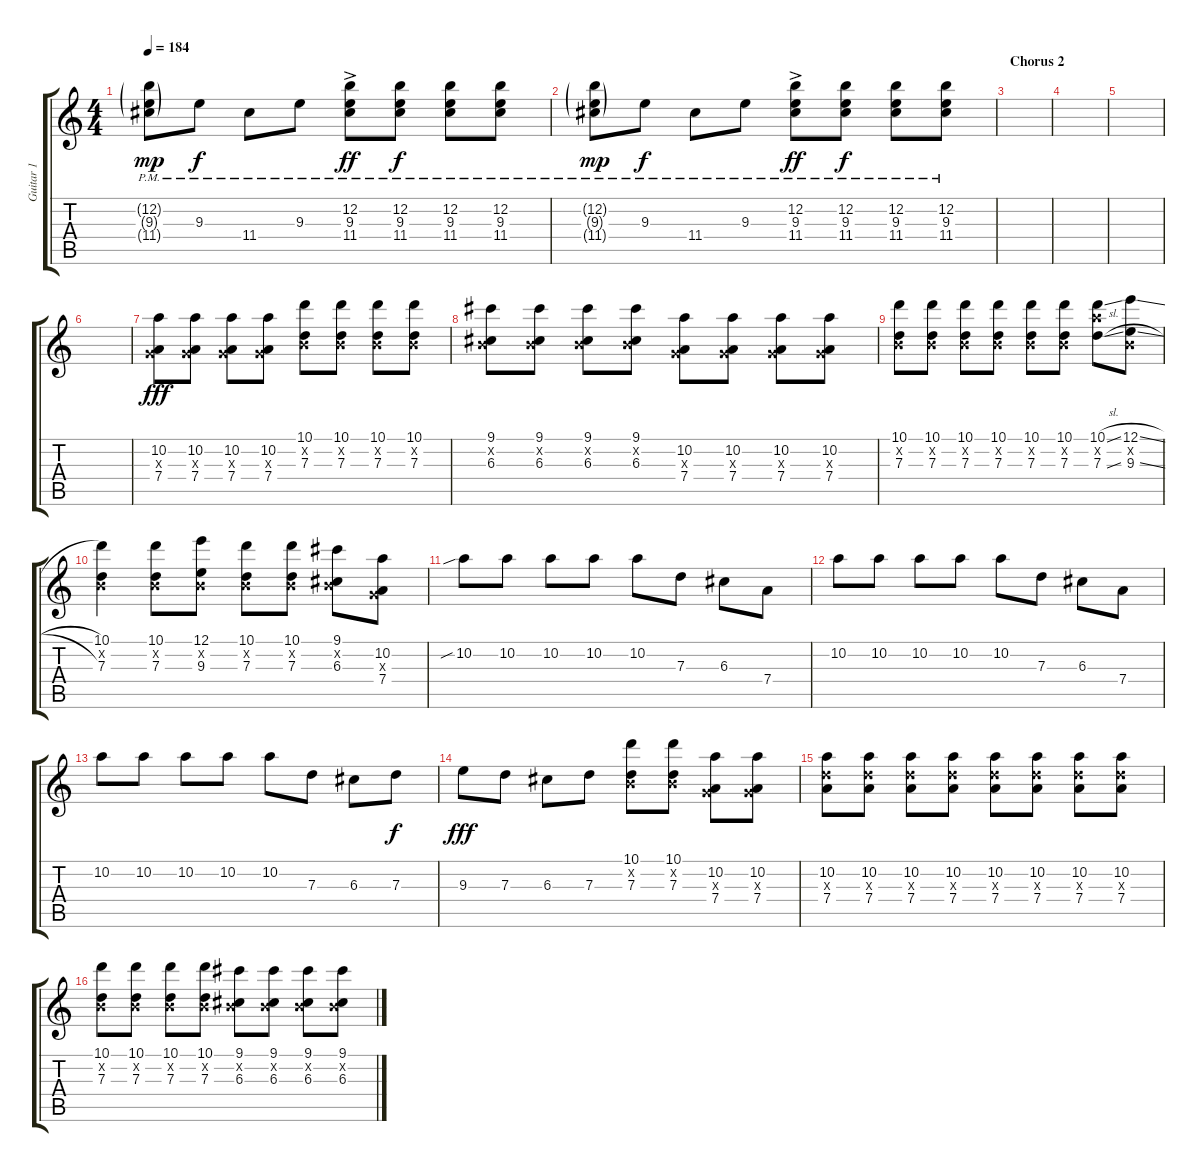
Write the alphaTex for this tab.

\track ("Guitar 1" "Guitar 1") {instrument overdrivenguitar}
\staff {score tabs}
\tuning (E4 B3 G3 D3 A2 D2) {hide}
\ts (4 4)
\tempo 184
\clef g2
\ks c
(12.2{g} 9.3{g} 11.4{g pm}).8{dy mp} 9.3{pm}.8{dy f} 11.4{pm}.8 9.3{pm}.8 (12.2{ac pm} 9.3{ac} 11.4{ac}).8{dy ff} (12.2 9.3{pm} 11.4).8{dy f} (12.2{pm} 9.3 11.4{pm}).8 (12.2 9.3{pm} 11.4).8 |
(12.2{g} 9.3{g} 11.4{g pm}).8{dy mp} 9.3{pm}.8{dy f} 11.4{pm}.8 9.3{pm}.8 (12.2{ac pm} 9.3{ac} 11.4{ac}).8{dy ff} (12.2 9.3{pm} 11.4).8{dy f} (12.2{pm} 9.3 11.4{pm}).8 (12.2 9.3{pm} 11.4).8 |
\section ("" "Chorus 2")
|
|
|
|
(10.2 0.3{x} 7.4).8{dy fff} (10.2 0.3{x} 7.4).8 (10.2 0.3{x} 7.4).8 (10.2 0.3{x} 7.4).8 (10.1 0.2{x} 7.3).8 (10.1 0.2{x} 7.3).8 (10.1 0.2{x} 7.3).8 (10.1 0.2{x} 7.3).8 |
(9.1 0.2{x} 6.3).8 (9.1 0.2{x} 6.3).8 (9.1 0.2{x} 6.3).8 (9.1 0.2{x} 6.3).8 (10.2 0.3{x} 7.4).8 (10.2 0.3{x} 7.4).8 (10.2 0.3{x} 7.4).8 (10.2 0.3{x} 7.4).8 |
(10.1 0.2{x} 7.3).8 (10.1 0.2{x} 7.3).8 (10.1 0.2{x} 7.3).8 (10.1 0.2{x} 7.3).8 (10.1 0.2{x} 7.3).8 (10.1 0.2{x} 7.3).8 (10.1{sl} 10.2{x} 7.3{sl}).8 (12.1{sl} 0.2{x} 9.3{sl}).8 |
(10.1 0.2{x} 7.3).4 (10.1 0.2{x} 7.3).8 (12.1 0.2{x} 9.3).8 (10.1 0.2{x} 7.3).8 (10.1 0.2{x} 7.3).8 (9.1 0.2{x} 6.3).8 (10.2 0.3{x} 7.4).8 |
10.2{sib}.8 10.2.8 10.2.8 10.2.8 10.2.8 7.3.8 6.3.8 7.4.8 |
10.2.8 10.2.8 10.2.8 10.2.8 10.2.8 7.3.8 6.3.8 7.4.8 |
10.2.8 10.2.8 10.2.8 10.2.8 10.2.8 7.3.8 6.3.8 7.3.8{dy f} |
9.3.8{dy fff} 7.3.8 6.3.8 7.3.8 (10.1 0.2{x} 7.3).8 (10.1 0.2{x} 7.3).8 (10.2 0.3{x} 7.4).8 (10.2 0.3{x} 7.4).8 |
(10.2 7.3{x} 7.4).8 (10.2 7.3{x} 7.4).8 (10.2 7.3{x} 7.4).8 (10.2 7.3{x} 7.4).8 (10.2 7.3{x} 7.4).8 (10.2 7.3{x} 7.4).8 (10.2 7.3{x} 7.4).8 (10.2 7.3{x} 7.4).8 |
(10.1 0.2{x} 7.3).8 (10.1 0.2{x} 7.3).8 (10.1 0.2{x} 7.3).8 (10.1 0.2{x} 7.3).8 (9.1 0.2{x} 6.3).8 (9.1 0.2{x} 6.3).8 (9.1 0.2{x} 6.3).8 (9.1 0.2{x} 6.3).8
